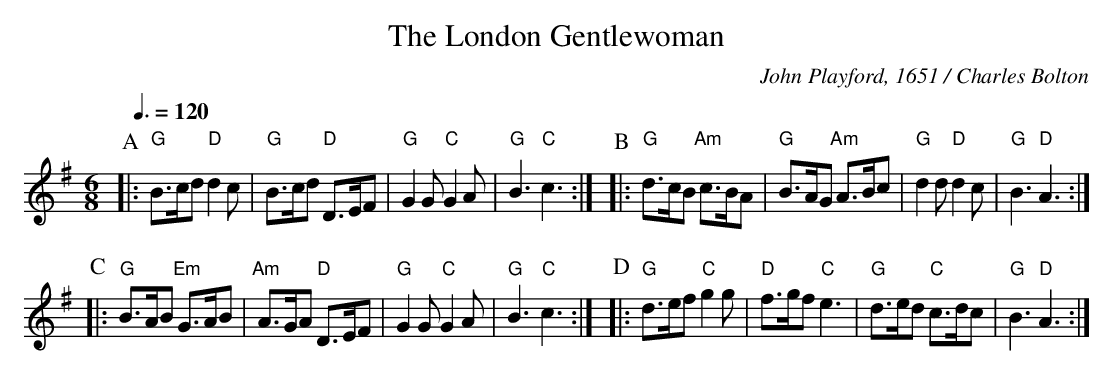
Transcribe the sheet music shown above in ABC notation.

X:1
T:The London Gentlewoman
M:6/8
L:1/8
Q:3/8=120
C:John Playford, 1651 / Charles Bolton
K:G
P:A
|: "G"B>cd "D"d2c | "G"B>cd "D"D>EF | "G"G2G "C"G2A | "G"B3 "C"c3 :|\
P:B
|: "G"d>cB "Am"c>BA | "G"B>AG "Am"A>Bc | "G"d2d "D"d2c | "G"B3 "D"A3 :|
P:C
|: "G"B>AB "Em"G>AB | "Am"A>GA "D"D>EF | "G"G2G "C"G2A | "G"B3 "C"c3 :|\
P:D
|: "G"d>ef "C"g2g | "D"f>gf "C"e3 | "G"d>ed "C"c>dc | "G"B3 "D"A3 :|
